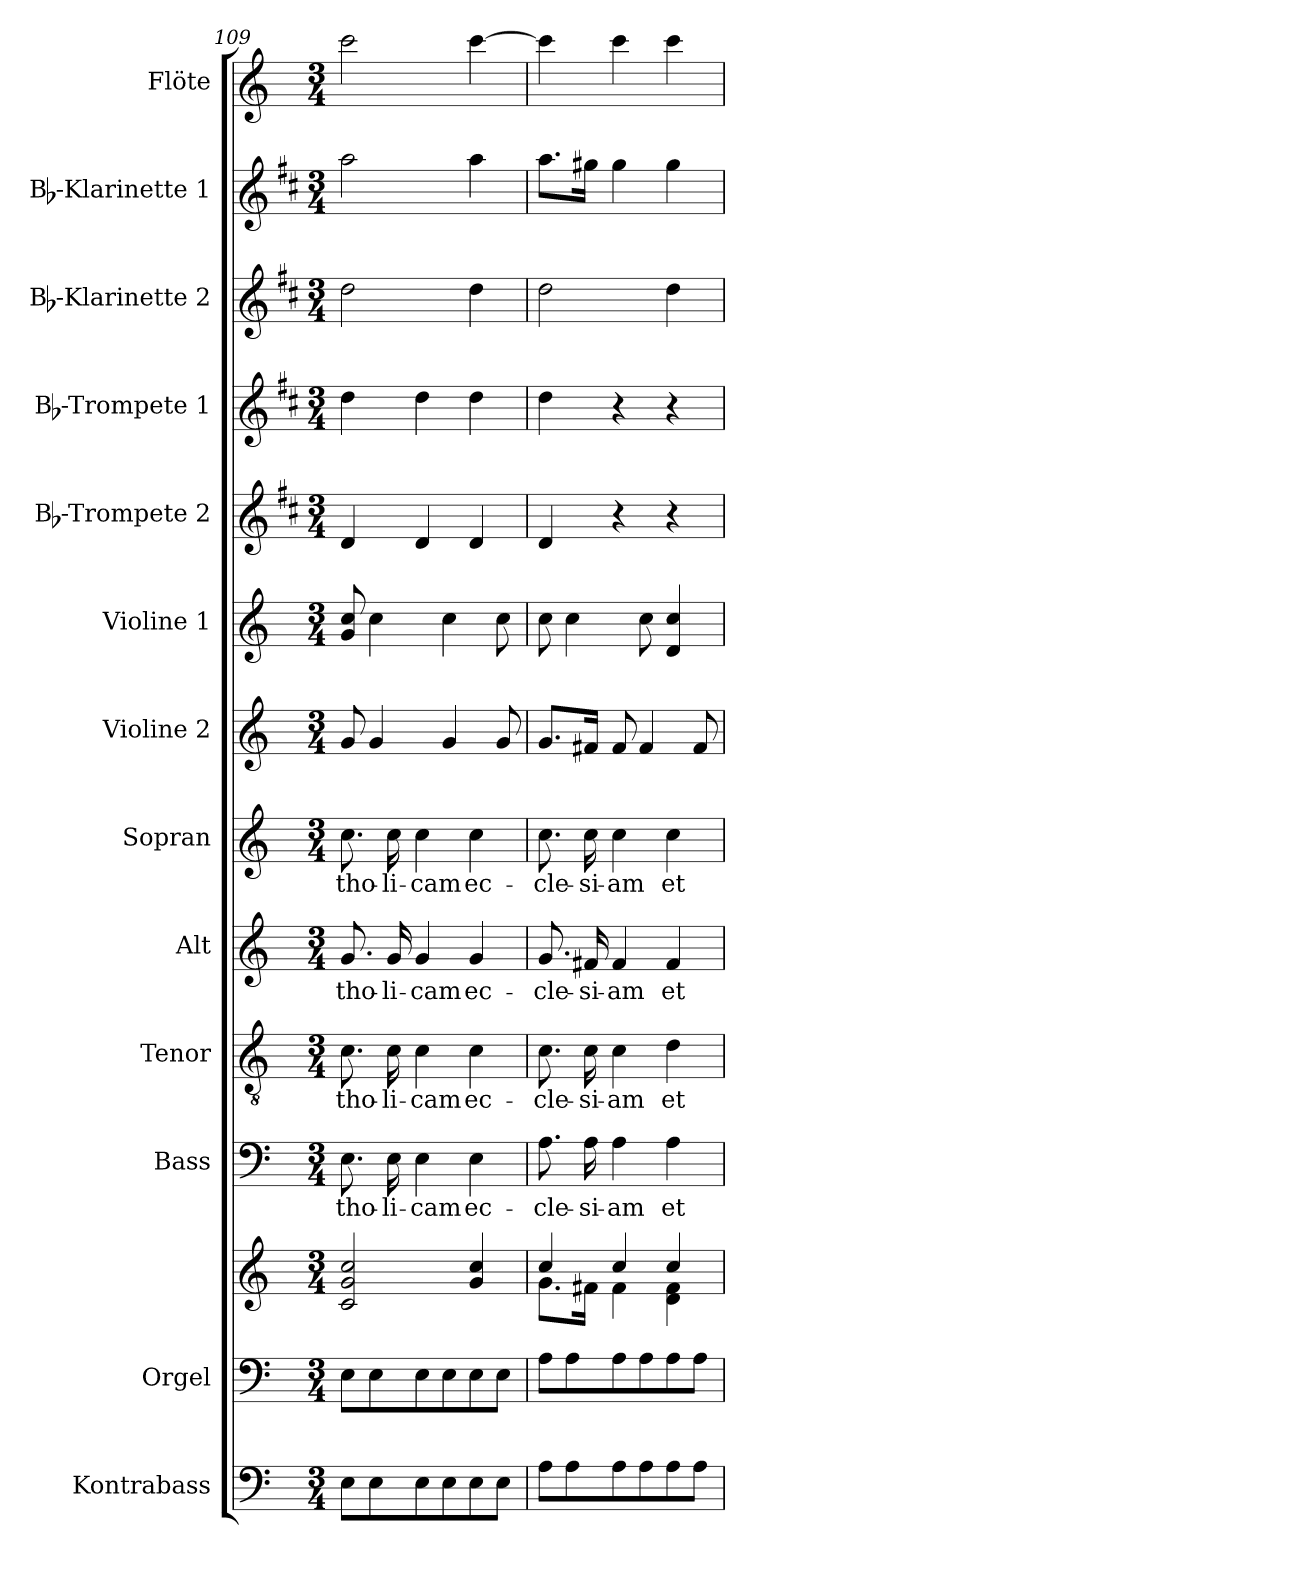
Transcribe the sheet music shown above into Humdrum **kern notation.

**kern	**kern	**kern	**kern	**text	**kern	**text	**kern	**text	**kern	**text	**kern	**kern	**kern	**kern	**kern	**kern	**kern
*part13	*part12	*part12	*part11	*part11	*part10	*part10	*part9	*part9	*part8	*part8	*part7	*part6	*part5	*part4	*part3	*part2	*part1
*staff14	*staff13	*staff12	*staff11	*staff11	*staff10	*staff10	*staff9	*staff9	*staff8	*staff8	*staff7	*staff6	*staff5	*staff4	*staff3	*staff2	*staff1
*I"Kontrabass	*I"Orgel	*	*I"Bass	*	*I"Tenor	*	*I"Alt	*	*I"Sopran	*	*I"Violine 2	*I"Violine 1	*I"Bb-Trompete 2	*I"Bb-Trompete 1	*I"Bb-Klarinette 2	*I"Bb-Klarinette 1	*I"Flöte
*I'Kb.	*I'Org.	*	*I'B.	*	*I'T.	*	*I'A.	*	*I'S.	*	*I'Vl. 2	*I'Vl. 1	*I'Bb Trp. 2	*I'Bb Trp. 1	*I'Bb Kl. 2	*I'Bb Kl. 1	*I'Fl.
*clefF4	*clefF4	*clefG2	*clefF4	*	*clefGv2	*	*clefG2	*	*clefG2	*	*clefG2	*clefG2	*clefG2	*clefG2	*clefG2	*clefG2	*clefG2
*ITrd7c12	*	*	*	*	*	*	*	*	*	*	*	*	*ITrd1c2	*ITrd1c2	*ITrd1c2	*ITrd1c2	*
*k[]	*k[]	*k[]	*k[]	*	*k[]	*	*k[]	*	*k[]	*	*k[]	*k[]	*k[]	*k[]	*k[]	*k[]	*k[]
*C:	*C:	*C:	*C:	*	*C:	*	*C:	*	*C:	*	*C:	*C:	*C:	*C:	*C:	*C:	*C:
*M3/4	*M3/4	*M3/4	*M3/4	*	*M3/4	*	*M3/4	*	*M3/4	*	*M3/4	*M3/4	*M3/4	*M3/4	*M3/4	*M3/4	*M3/4
=109	=109	=109	=109	=109	=109	=109	=109	=109	=109	=109	=109	=109	=109	=109	=109	=109	=109
!	!	!	!	!LO:LY:b	!	!LO:LY:b	!	!LO:LY:b	!	!LO:LY:b	!	!	!	!	!	!	!
8EE\L	8E\L	2c/ 2g/ 2cc/	8.E\	-tho-	8.c\	-tho-	8.g/	-tho-	8.cc\	-tho-	8g/	8g/ 8cc/	4c/	4cc\	2cc\	2gg\	2ccc\
8EE\	8E\	.	.	.	.	.	.	.	.	.	4g/	4cc\	.	.	.	.	.
!	!	!	!	!LO:LY:b	!	!LO:LY:b	!	!LO:LY:b	!	!LO:LY:b	!	!	!	!	!	!	!
.	.	.	16E\	-li-	16c\	-li-	16g/	-li-	16cc\	-li-	.	.	.	.	.	.	.
!	!	!	!	!LO:LY:b	!	!LO:LY:b	!	!LO:LY:b	!	!LO:LY:b	!	!	!	!	!	!	!
8EE\	8E\	.	4E\	-cam	4c\	-cam	4g/	-cam	4cc\	-cam	.	.	4c/	4cc\	.	.	.
8EE\	8E\	.	.	.	.	.	.	.	.	.	4g/	4cc\	.	.	.	.	.
!	!	!	!	!LO:LY:b	!	!LO:LY:b	!	!LO:LY:b	!	!LO:LY:b	!	!	!	!	!	!	!
8EE\	8E\	4g/ 4cc/	4E\	ec-	4c\	ec-	4g/	ec-	4cc\	ec-	.	.	4c/	4cc\	4cc\	4gg\	[4ccc\
8EE\J	8E\J	.	.	.	.	.	.	.	.	.	8g/	8cc\	.	.	.	.	.
=110	=110	=110	=110	=110	=110	=110	=110	=110	=110	=110	=110	=110	=110	=110	=110	=110	=110
*	*	*^	*	*	*	*	*	*	*	*	*	*	*	*	*	*	*
!	!	!	!	!	!LO:LY:b	!	!LO:LY:b	!	!LO:LY:b	!	!LO:LY:b	!	!	!	!	!	!	!
8AA\L	8A\L	4cc/	8.g\L	8.A\	-cle-	8.c\	-cle-	8.g/	-cle-	8.cc\	-cle-	8.g/L	8cc\	4c/	4cc\	2cc\	8.gg\L	4ccc\]
8AA\	8A\	.	.	.	.	.	.	.	.	.	.	.	4cc\	.	.	.	.	.
!	!	!	!	!	!LO:LY:b	!	!LO:LY:b	!	!LO:LY:b	!	!LO:LY:b	!	!	!	!	!	!	!
.	.	.	16f#X\Jk	16A\	-si-	16c\	-si-	16f#X/	-si-	16cc\	-si-	16f#X/Jk	.	.	.	.	16ff#X\Jk	.
!	!	!	!	!	!LO:LY:b	!	!LO:LY:b	!	!LO:LY:b	!	!LO:LY:b	!	!	!	!	!	!	!
8AA\	8A\	4cc/	4f#\	4A\	-am	4c\	-am	4f#/	-am	4cc\	-am	8f#/	.	4r	4r	.	4ff#\	4ccc\
8AA\	8A\	.	.	.	.	.	.	.	.	.	.	4f#/	8cc\	.	.	.	.	.
!	!	!	!	!	!LO:LY:b	!	!LO:LY:b	!	!LO:LY:b	!	!LO:LY:b	!	!	!	!	!	!	!
8AA\	8A\	4cc/	4d\ 4f#\	4A\	et	4d\	et	4f#/	et	4cc\	et	.	4d/ 4cc/	4r	4r	4cc\	4ff#\	4ccc\
8AA\J	8A\J	.	.	.	.	.	.	.	.	.	.	8f#/	.	.	.	.	.	.
*	*	*v	*v	*	*	*	*	*	*	*	*	*	*	*	*	*	*	*
=	=	=	=	=	=	=	=	=	=	=	=	=	=	=	=	=	=
*-	*-	*-	*-	*-	*-	*-	*-	*-	*-	*-	*-	*-	*-	*-	*-	*-	*-
